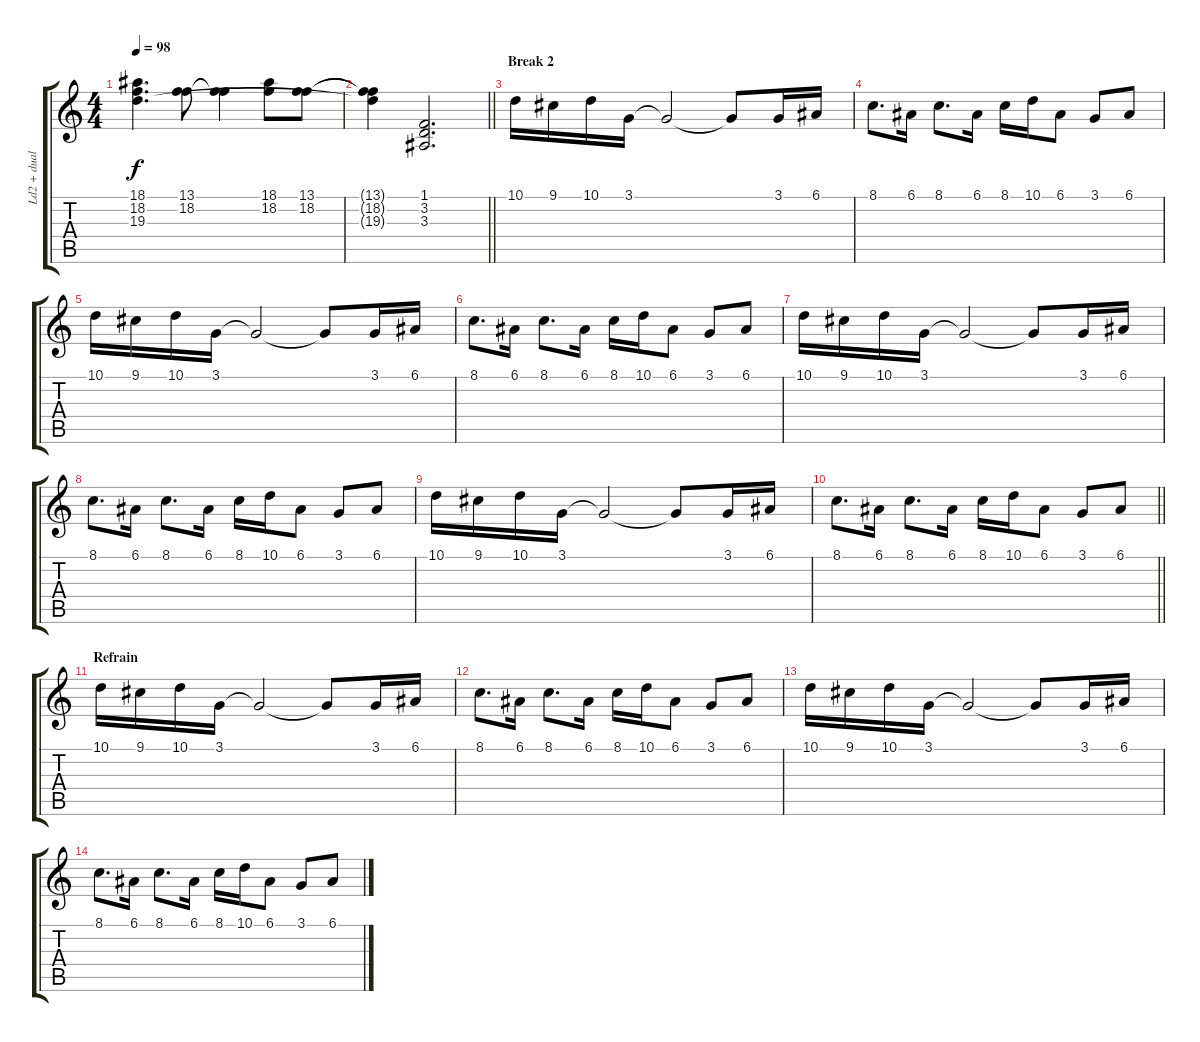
\track ("Ld2 + dual" "Ld2 + dual") {instrument synthbrass1}
\staff {score tabs}
\tuning (E4 B3 G3 D3 A2 E2) {hide}
\ts (4 4)
\tempo 98
\clef g2
\ks c
(18.1 18.2 19.3).4{d dy f} (13.1 18.2).8 (13.1{t} 18.2{t}).4 (18.1 18.2).8 (13.1 18.2).8 |
\barLineRight lightlight
(13.1{t} 18.2{t} 19.3{t}).4 (1.1 3.2 3.3).2{d} |
\section ("" "Break 2")
10.1.16{instrument synthbrass1} 9.1.16 10.1.16 3.1.16 3.1{t}.2 3.1{t}.8 3.1.16 6.1.16 |
8.1.8{d} 6.1.16 8.1.8{d} 6.1.16 8.1.16 10.1.16 6.1.8 3.1.8 6.1.8 |
10.1.16 9.1.16 10.1.16 3.1.16 3.1{t}.2 3.1{t}.8 3.1.16 6.1.16 |
8.1.8{d} 6.1.16 8.1.8{d} 6.1.16 8.1.16 10.1.16 6.1.8 3.1.8 6.1.8 |
10.1.16 9.1.16 10.1.16 3.1.16 3.1{t}.2 3.1{t}.8 3.1.16 6.1.16 |
8.1.8{d} 6.1.16 8.1.8{d} 6.1.16 8.1.16 10.1.16 6.1.8 3.1.8 6.1.8 |
10.1.16 9.1.16 10.1.16 3.1.16 3.1{t}.2 3.1{t}.8 3.1.16 6.1.16 |
\barLineRight lightlight
8.1.8{d} 6.1.16 8.1.8{d} 6.1.16 8.1.16 10.1.16 6.1.8 3.1.8 6.1.8 |
\section ("" "Refrain")
10.1.16{volume 5} 9.1.16 10.1.16 3.1.16 3.1{t}.2 3.1{t}.8 3.1.16 6.1.16 |
8.1.8{d} 6.1.16 8.1.8{d} 6.1.16 8.1.16 10.1.16 6.1.8 3.1.8 6.1.8 |
10.1.16{volume 0} 9.1.16 10.1.16 3.1.16 3.1{t}.2 3.1{t}.8 3.1.16 6.1.16 |
8.1.8{d} 6.1.16 8.1.8{d} 6.1.16 8.1.16 10.1.16 6.1.8 3.1.8 6.1.8
